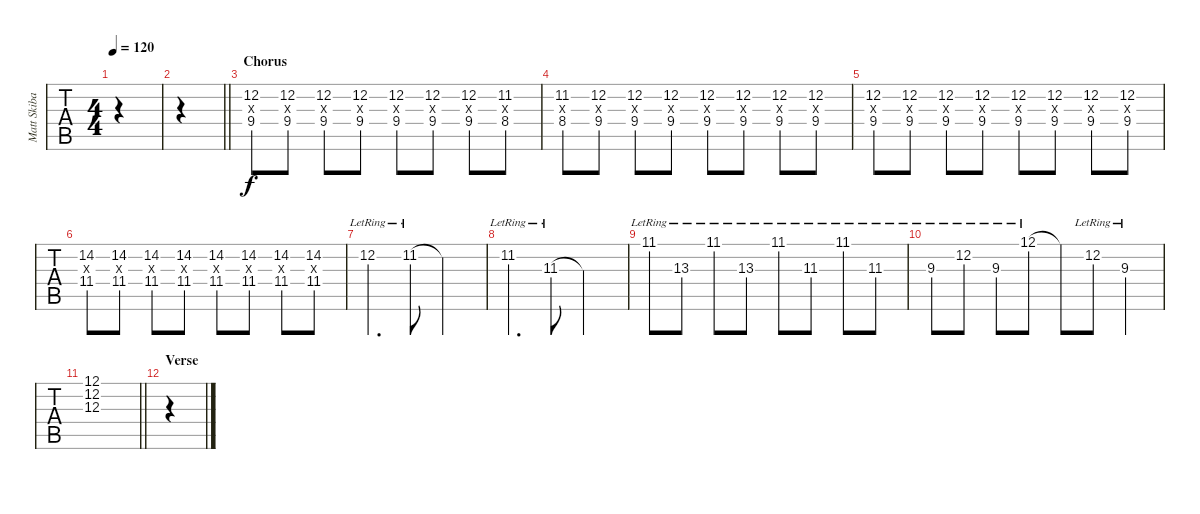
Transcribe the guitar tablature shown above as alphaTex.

\track ("Matt Skiba - Guitar One" "Matt Skiba") {instrument distortionguitar}
\staff {tabs}
\tuning (E4 B3 G3 D3 A2 E2) {hide}
\ts (4 4)
\tempo 120
\clef g2
\ks b
|
\barLineRight lightlight
|
\section ("" "Chorus")
(12.2 9.3{x} 9.4).8 (12.2 9.3{x} 9.4).8 (12.2 9.3{x} 9.4).8 (12.2 9.3{x} 9.4).8 (12.2 9.3{x} 9.4).8 (12.2 9.3{x} 9.4).8 (12.2 9.3{x} 9.4).8 (11.2 8.3{x} 8.4).8 |
(11.2 8.3{x} 8.4).8 (12.2 9.3{x} 9.4).8 (12.2 9.3{x} 9.4).8 (12.2 9.3{x} 9.4).8 (12.2 9.3{x} 9.4).8 (12.2 9.3{x} 9.4).8 (12.2 9.3{x} 9.4).8 (12.2 9.3{x} 9.4).8 |
(12.2 9.3{x} 9.4).8 (12.2 9.3{x} 9.4).8 (12.2 9.3{x} 9.4).8 (12.2 9.3{x} 9.4).8 (12.2 9.3{x} 9.4).8 (12.2 9.3{x} 9.4).8 (12.2 9.3{x} 9.4).8 (12.2 9.3{x} 9.4).8 |
(14.2 11.3{x} 11.4).8 (14.2 11.3{x} 11.4).8 (14.2 11.3{x} 11.4).8 (14.2 11.3{x} 11.4).8 (14.2 11.3{x} 11.4).8 (14.2 11.3{x} 11.4).8 (14.2 11.3{x} 11.4).8 (14.2 11.3{x} 11.4).8 |
12.2{lr}.4{d} 11.2{lr}.8 11.2{t}.2 |
11.2{lr}.4{d} 11.3{lr}.8 11.3{t}.2 |
11.1{lr}.8 13.3{lr}.8 11.1{lr}.8 13.3{lr}.8 11.1{lr}.8 11.3{lr}.8 11.1{lr}.8 11.3{lr}.8 |
9.3{lr}.8 12.2{lr}.8 9.3{lr}.8 12.1{lr}.8 12.1{t}.8 12.2{lr}.8 9.3{lr}.4 |
\barLineRight lightlight
(12.1 12.2 12.3).1 |
\section ("" "Verse")
